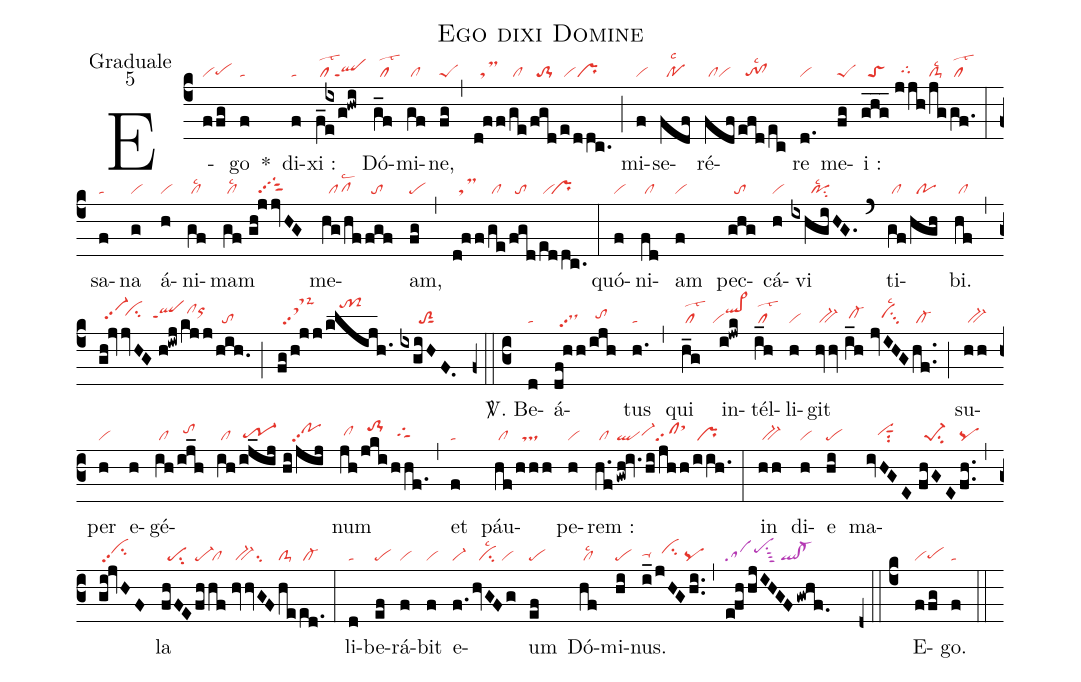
name:Ego dixi Domine;
office-part:Graduale;
mode:5;
%%
(c4) E(f|vi|fg|pehg)go(f|ta) *() di(f|ta)xi :(fV_{ix}e|/cllst2|/g!hwi|`qlppt1)
Dó(g_f|//cllst2)mi(gf|/cl)ne,(fg|peS) (,) (d!ff|//tsM|/ge|/cl|/fgd|//to-1|/e|/vi|ddc.|/pr) (;)
mi(f|vi)se(fdf|//polsc2)ré(fdf|/clvi|/efd/ec|//to!cllsc2)re(d.|vi)
me(fg|peS)i :(ghg___|//toS|//jjh|//tghh|/jg|clS-lsc2|gf.|/cllst2) (:)
sa(f|ta)na(g|vi) á(h|vi)ni(gf|/cllsc2)mam(gf|/cllsc2|//gh!jjvHG|///tgS3hjpp2)
me(hg/hf|//pflsc2|/fgf|//to)am,(fg|pe) (,) (d!ff|//tsM|/ge|/cl|/fgd|//to|/eddc.|/vi`pr) (:)
quó(f|vi)ni(fd|/cl)am(f|vi) pec(ghg|//to)cá(h|vi)vi(ixhgiHG.|//////posu2lsc2) (`)
ti(gf|/cl|/hgh|//po)bi.(hf|/cl) (,)
(gh!jv|//vi-hhpp2|jvHG|/cihi|//h!iwj|``qlhhppt1|/kjj|//clhjorhj|/hih.|//to) (;)
(fg/h!jj|//tsM-hipp2|/klijh.|////tohl!clShl|//ixgiHF.|//////toS2sut1) (z0::c3)

<sp>V/</sp>. Be(d|ta)á(df!hh|//dshhpp2|/ijh|//tohh)tus(h.|ta) (,)
qui(h_g|/cllst2) in(i!jwk|``viql>hj)tél(i_h|/cllst2)li(h|vi)git(hvv|/bv-|//i_h|/cl-hh|//jvIHG|///vihhsu3lsc2|/hf..|/cl-) (;)
su(hh|/bv-)per(h|vi)
e(h)gé(ih|/cl|/ij_h|//tohi| ih|/cl|/ij_ij|/tr-1hg|//hi/jij|///pohipp2)num(jh|/clhh|/jki|//to-1hj|/hhf.|//tgShh) (,)
et(f|ta) páu(hf|/cl|/hhh|//ts)pe(h|vi)rem :(h.f|/cl|!gwh!iv.|qlvi-hh|/hi/jh/h|///clpp2sthk|/iih.|/pr) (:)
in(hh|/bv-) di(h|vi)e(hi|pe)
ma(ivHGE|///vihhsut1su2|//fhGE|//pe-1su2|/fh..|pq)(,)(gi!jvHF|/vihipp2su2)la(fhFE|//pesu2|/fh|pe-|hf|/cl|//hvvGF|/bv-su2|/he|clS-|ed.|/cl-) (:)
li(d|ta)be(ef|pe)rá(f|vi)bit(f|vi) e(f.|vi-|/hvGFg|//cilsc2/vi)um(ef|pe)
Dó(hf|/cllsc2)mi(hi|pe)nus.(i_|ta-hh|jHGhi..[nv:\definecolor{gregoriocolor}{RGB}{180,57,179}]|//cihi/pq) (,) (e!fh/hjIHGFgwhf.[nv:\definecolor{gregoriocolor}{RGB}{229,53,44}] |sapehisu1sut3/ql!cl-) (z0::c4)

E(f|vi|fg|pehg)go.(f|ta) (::)
